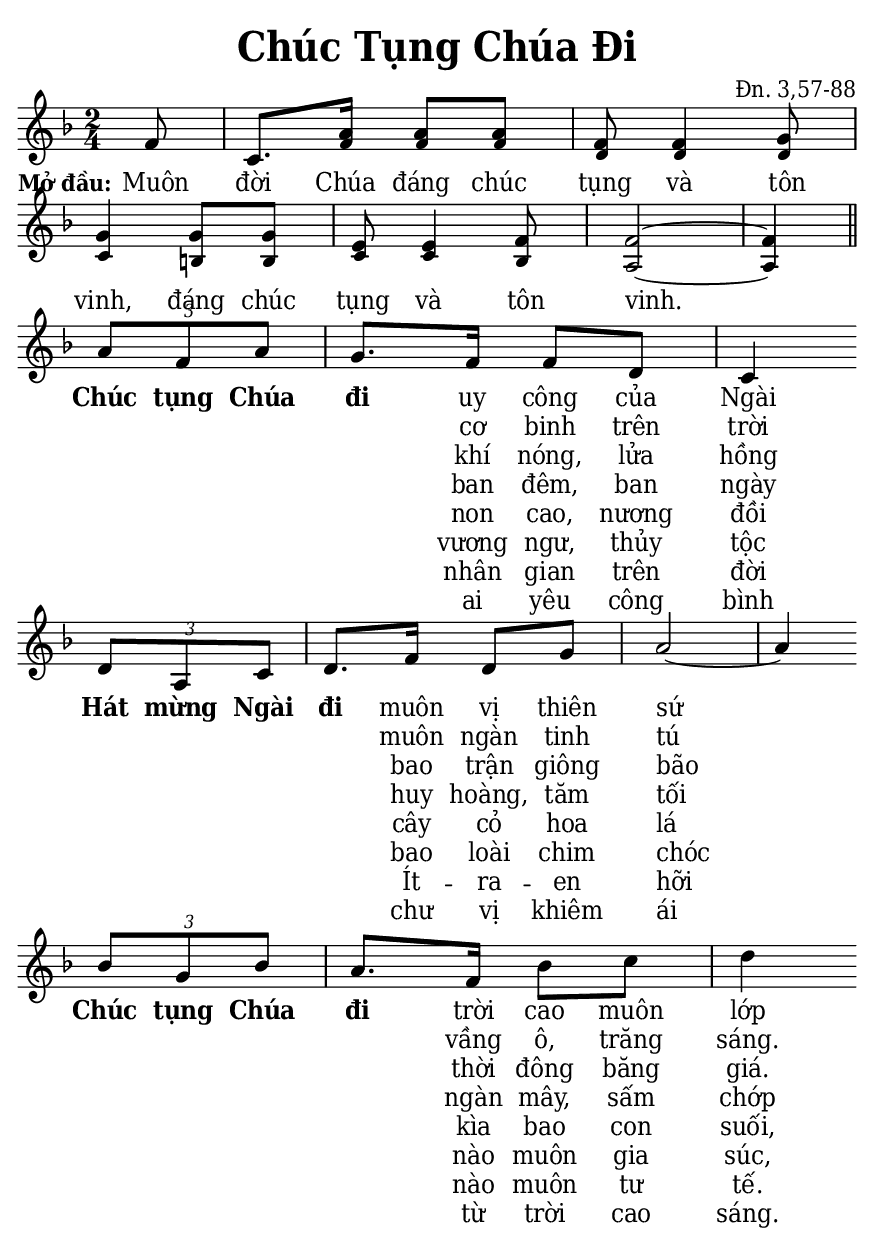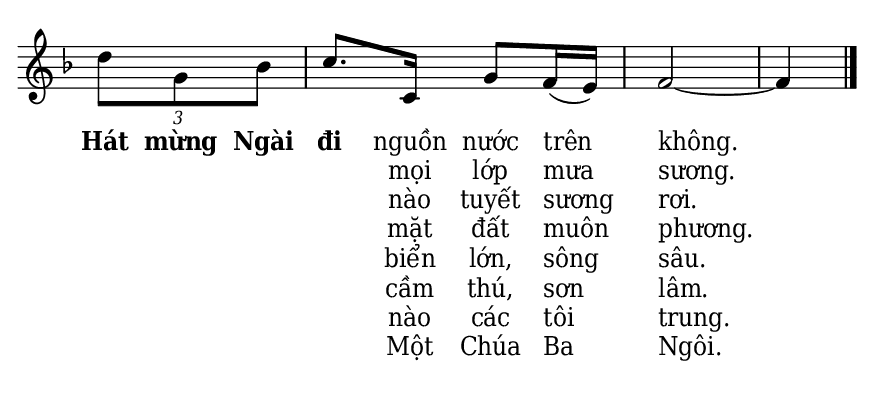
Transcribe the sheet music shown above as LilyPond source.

% Cài đặt chung\
\version "2.22.1"
\include "english.ly"

\header {
  title = \markup { \fontsize #1 "Chúc Tụng Chúa Đi" }
  composer = "Đn. 3,57-88"
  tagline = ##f
}

% Nhạc phiên khúc
nhacPhienKhucSop = \relative c' {
  \autoPageBreaksOff
  \partial 8 f8 |
  c8. a'16 a8 a |
  f f4 g8 |
  g4 g8 g |
  e e4 f8 |
  f2 ~ |
  f4 \bar "||" \break
  
  \tuplet 3/2 { a8 f a } |
  g8. f16 f8 d |
  c4 \bar "" \break
  
  \tuplet 3/2 { d8 a c } |
  d8. f16 d8 g |
  a2 ~ |
  a4 \bar "" \break
  
  \tuplet 3/2 { bf8 g bf } |
  a8. f16 bf8 c |
  d4 \bar ""
  
  \pageBreak
  
  \tuplet 3/2 { d8 g, bf } |
  c8. c,16 g'8 f16 (e) |
  f2 ~ |
  f4 \bar "|."
}

nhacPhienKhucAlto = \relative c' {
  f8 |
  c8. f16 f8 f |
  d d4 d8 |
  c4 b!8 b |
  c c4 bf8 |
  a2 ~ |
  a4
}

% Lời phiên khúc
loiPhienKhucSop = \lyrics {
  \set stanza = "Mở đầu:"
  Muôn đời Chúa đáng chúc tụng và tôn vinh,
  đáng chúc tụng và tôn vinh.
  
  \override Lyrics.LyricText.font-series = #'bold
  Chúc tụng Chúa đi
  \revert Lyrics.LyricText.font-series
  <<
    {
      uy công của Ngài
    }
    \new Lyrics {
	    \set associatedVoice = "beSop"
	    cơ binh trên trời
    }
    \new Lyrics {
	    \set associatedVoice = "beSop"
	    khí nóng, lửa hồng
    }
    \new Lyrics {
	    \set associatedVoice = "beSop"
	    ban đêm, ban ngày
    }
    \new Lyrics {
	    \set associatedVoice = "beSop"
	    non cao, nương đồi
    }
    \new Lyrics {
	    \set associatedVoice = "beSop"
	    vương ngư, thủy tộc
    }
    \new Lyrics {
	    \set associatedVoice = "beSop"
	    nhân gian trên đời
    }
    \new Lyrics {
	    \set associatedVoice = "beSop"
	    ai yêu công bình
    }
  >>
  
  \override Lyrics.LyricText.font-series = #'bold
  Hát mừng Ngài đi
  \revert Lyrics.LyricText.font-series
  <<
    {
	    muôn vị thiên sứ
    }
    \new Lyrics {
	    \set associatedVoice = "beSop"
	    muôn ngàn tinh tú
    }
    \new Lyrics {
	    \set associatedVoice = "beSop"
	    bao trận giông bão
    }
    \new Lyrics {
	    \set associatedVoice = "beSop"
	    huy hoàng, tăm tối
    }
    \new Lyrics {
	    \set associatedVoice = "beSop"
	    cây cỏ hoa lá
    }
    \new Lyrics {
	    \set associatedVoice = "beSop"
	    bao loài chim chóc
    }
    \new Lyrics {
	    \set associatedVoice = "beSop"
	    Ít -- ra -- en hỡi
    }
    \new Lyrics {
	    \set associatedVoice = "beSop"
	    chư vị khiêm ái
    }
  >>
  
  \override Lyrics.LyricText.font-series = #'bold
  Chúc tụng Chúa đi
  \revert Lyrics.LyricText.font-series
  <<
    {
      trời cao muôn lớp
    }
    \new Lyrics {
	    \set associatedVoice = "beSop"
	    vầng ô, trăng sáng.
    }
    \new Lyrics {
	    \set associatedVoice = "beSop"
	    thời đông băng giá.
    }
    \new Lyrics {
	    \set associatedVoice = "beSop"
	    ngàn mây, sấm chớp
    }
    \new Lyrics {
	    \set associatedVoice = "beSop"
	    kìa bao con suối,
    }
    \new Lyrics {
	    \set associatedVoice = "beSop"
	    nào muôn gia súc,
    }
    \new Lyrics {
	    \set associatedVoice = "beSop"
	    nào muôn tư tế.
    }
    \new Lyrics {
	    \set associatedVoice = "beSop"
	    từ trời cao sáng.
    }
  >>
  
  \override Lyrics.LyricText.font-series = #'bold
  Hát mừng Ngài đi
  \revert Lyrics.LyricText.font-series
  <<
    {
      nguồn nước trên không.
    }
    \new Lyrics {
	    \set associatedVoice = "beSop"
	    mọi lớp mưa sương.
    }
    \new Lyrics {
	    \set associatedVoice = "beSop"
	    nào tuyết sương rơi.
    }
    \new Lyrics {
	    \set associatedVoice = "beSop"
	    mặt đất muôn phương.
    }
    \new Lyrics {
	    \set associatedVoice = "beSop"
	    biển lớn, sông sâu.
    }
    \new Lyrics {
	    \set associatedVoice = "beSop"
	    cầm thú, sơn lâm.
    }
    \new Lyrics {
	    \set associatedVoice = "beSop"
	    nào các tôi trung.
    }
    \new Lyrics {
	    \set associatedVoice = "beSop"
	    Một Chúa Ba Ngôi.
    }
  >>
}

loiPhienKhucSopN = \lyrics {
  <<
    {
      Hãy tạ ơn Chúa, vì Chúa nhân từ
    }
    \new Lyrics {
	    \set associatedVoice = "beSop"
	    Chúa làm nhên những việc rất phi thường
    }
    \new Lyrics {
	    \set associatedVoice = "beSop"
	    Chúa tạo nên những đén lớn trên trời
    }
    \new Lyrics {
	    \set associatedVoice = "beSop"
	    Giết sạch con trưởng toàn cõi Ai -- cập
    }
    \new Lyrics {
	    \set associatedVoice = "beSop"
	    Chúa đà phân rẽ triều nước biển Hồng
    }
    \new Lyrics {
	    \set associatedVoice = "beSop"
	    Dẫn đường dân Chúa ở giữa sa mạc
    }
    \new Lyrics {
	    \set associatedVoice = "beSop"
	    Chiềm bờ cõi chúng và đã trao tặng
    }
    \new Lyrics {
	    \set associatedVoice = "beSop"
	    Chúa giật ta thoát khỏi lũ quân thù
    }
  >>
  \set stanza = "ĐK:"
  \override Lyrics.LyricText.font-series = #'bold
  Muôn đời Chúa vẫn trọn tình thương
  \revert Lyrics.LyricText.font-series
  
  <<
    {
      Hãy cảm mến Ngài là Chúa các Chúa
    }
    \new Lyrics {
	    \set associatedVoice = "beSop"
	    Chính Ngài tác tạo trời xanh bao la
    }
    \new Lyrics {
	    \set associatedVoice = "beSop"
	    Vẫn điều khiển ngày là kim ô đây
    }
    \new Lyrics {
	    \set associatedVoice = "beSop"
	    Dẫn khỏi xứ này toàn dân "Ít-ra-" en
    }
    \new Lyrics {
	    \set associatedVoice = "beSop"
	    Dẫn tôi tớ Ngài bình yên băng quan
    }
    \new Lyrics {
	    \set associatedVoice = "beSop"
	    Đấng đã đánh phạt nhiều vua uy phong
    }
    \new Lyrics {
	    \set associatedVoice = "beSop"
	    Để thành kỷ phân của Ít -- ra -- en
    }
    \new Lyrics {
	    \set associatedVoice = "beSop"
	    Đấng nuôi dưỡng hoài ngàn muôn sinh linh
    }
  >>
  \set stanza = "ĐK:"
  \override Lyrics.LyricText.font-series = #'bold
  Muôn đời Chúa vẫn trọn tình thương
  \revert Lyrics.LyricText.font-series
  
  <<
    {
      Hãy tạ ơn Chúa, Thần của chư thần
    }
    \new Lyrics {
	    \set associatedVoice = "beSop"
	    Chúa đà căng đất ở giữa thủy triều
    }
    \new Lyrics {
	    \set associatedVoice = "beSop"
	    Với ngàn tinh tú dọi sáng đêm trường
    }
    \new Lyrics {
	    \set associatedVoice = "beSop"
	    Với bàn tay Chúa mạnh mẽ uy quyền
    }
    \new Lyrics {
	    \set associatedVoice = "beSop"
	    Nhần chìm vương tướng dòng giống Ai Cập
    }
    \new Lyrics {
	    \set associatedVoice = "beSop"
	    Giết sạch vương bá quyền thế oai hùng
    }
    \new Lyrics {
	    \set associatedVoice = "beSop"
	    Giữa thời nguy khó Ngài nhớ ta hoài
    }
    \new Lyrics {
	    \set associatedVoice = "beSop"
	    Hãy tạ ơn Chúa ngự chốn cửu trùng
    }
  >>
  \override Lyrics.LyricText.font-series = #'bold
  Muôn đời Chúa vẫn trọn tình thương
  \revert Lyrics.LyricText.font-series
}

% Dàn trang
\paper {
  #(set-paper-size "a5")
  top-margin = 3\mm
  bottom-margin = 3\mm
  left-margin = 3\mm
  right-margin = 3\mm
  indent = #0
  #(define fonts
	 (make-pango-font-tree "Deja Vu Serif Condensed"
	 		       "Deja Vu Serif Condensed"
			       "Deja Vu Serif Condensed"
			       (/ 20 20)))
  print-page-number = ##f
  ragged-bottom = ##t
}

TongNhip = {
  \key f \major \time 2/4
  \set Timing.beamExceptions = #'()
  \set Timing.baseMoment = #(ly:make-moment 1/4)
}

% mã nguồn cho những chức năng chưa hỗ trợ trong phiên bản lilypond hiện tại
% cung cấp bởi cộng đồng lilypond khi gửi email đến lilypond-user@gnu.org
% Đổi kích thước nốt cho bè phụ
notBePhu =
#(define-music-function (font-size music) (number? ly:music?)
   (for-some-music
     (lambda (m)
       (if (music-is-of-type? m 'rhythmic-event)
           (begin
             (set! (ly:music-property m 'tweaks)
                   (cons `(font-size . ,font-size)
                         (ly:music-property m 'tweaks)))
             #t)
           #f))
     music)
   music)
% kết thúc mã nguồn

\score {
  \new ChoirStaff <<
    \new Staff \with {
        \consists "Merge_rests_engraver"
        printPartCombineTexts = ##f
      }
      <<
      \new Voice \TongNhip \partCombine 
        \nhacPhienKhucSop
        \notBePhu -1 { \nhacPhienKhucAlto }
      \new NullVoice = beSop \nhacPhienKhucSop
      \new Lyrics \lyricsto beSop \loiPhienKhucSop
      >>
  >>
  \layout {
    \override Lyrics.LyricSpace.minimum-distance = #1.5
    \override Score.BarNumber.break-visibility = ##(#f #f #f)
    \override Score.SpacingSpanner.uniform-stretching = ##t
  } 
}
